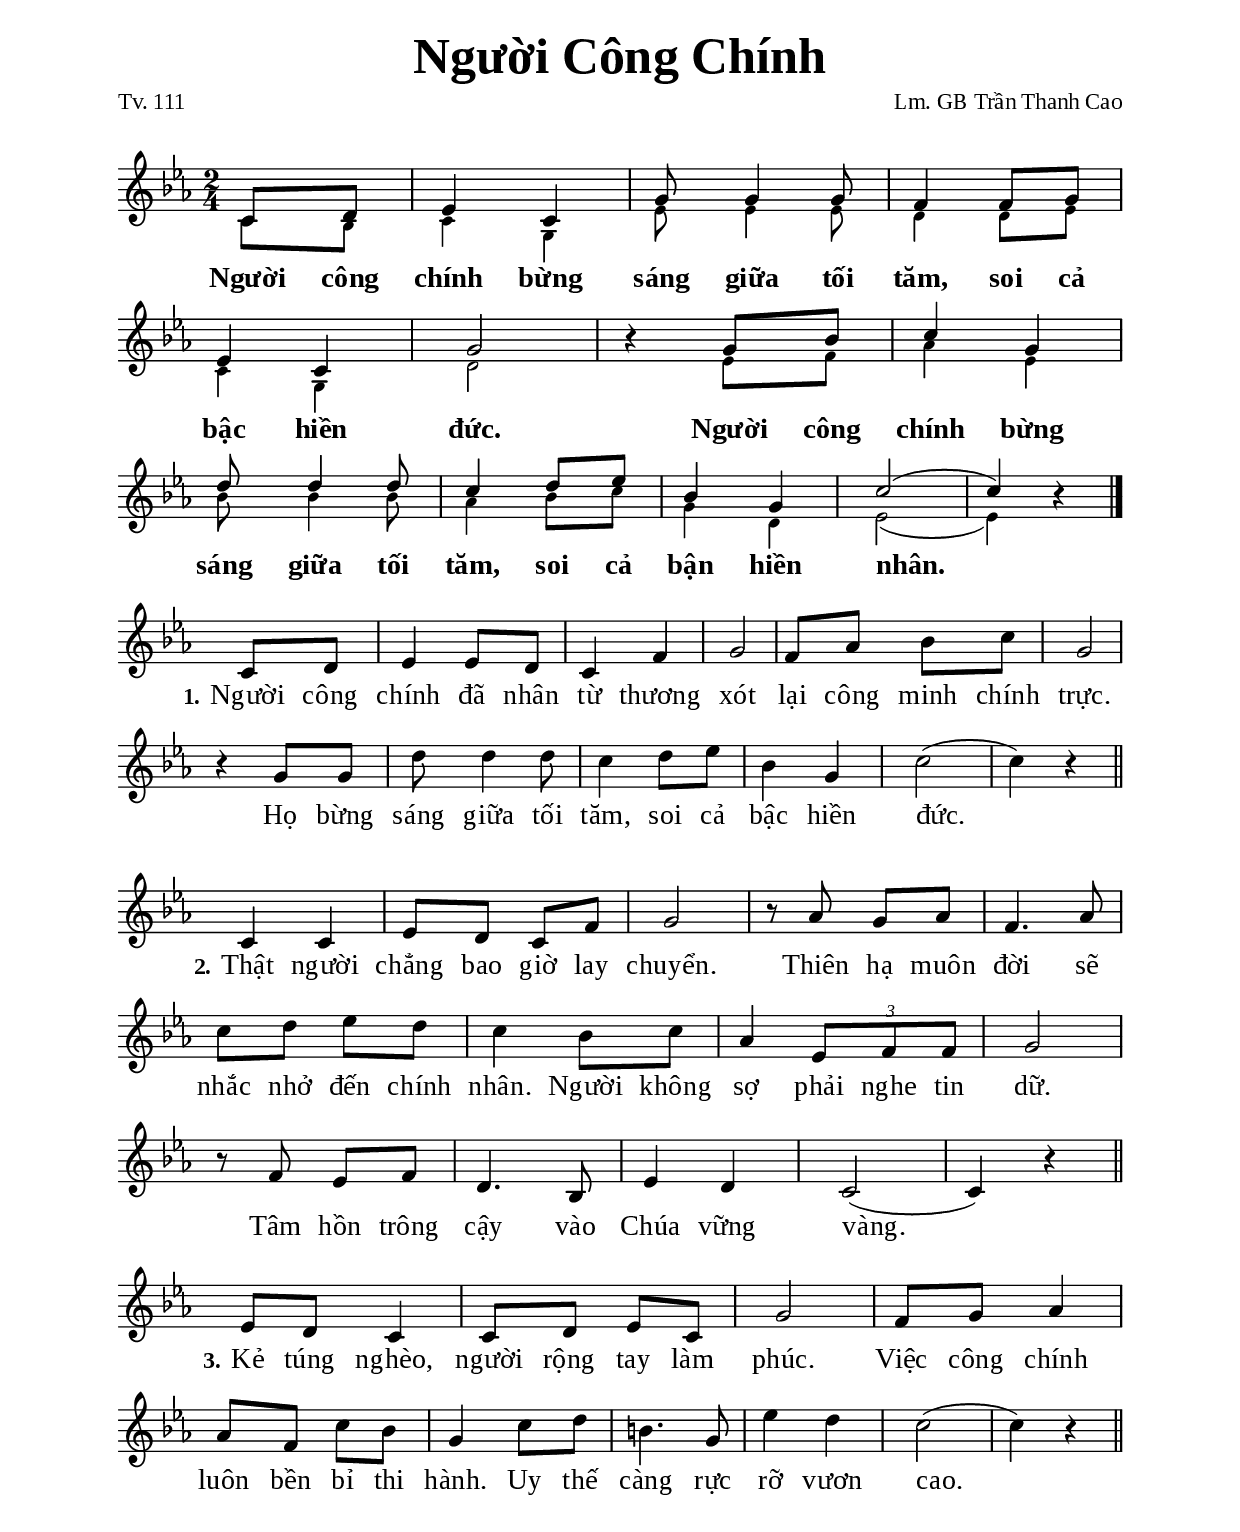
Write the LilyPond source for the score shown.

% Cài đặt chung
\version "2.22.1"
\include "english.ly"

\header {
  title = \markup { \fontsize #3 "Người Công Chính" }
  poet = "Tv. 111"
  composer = "Lm. GB Trần Thanh Cao"
  arranger = " "
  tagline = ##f
}

\paper {
  #(set-paper-size "a4")
  top-margin = 10\mm
  bottom-margin = 10\mm
  left-margin = 20\mm
  right-margin = 20\mm
  indent = #0
  #(define fonts
    (make-pango-font-tree
      "Liberation Serif"
      "Liberation Serif"
      "Liberation Serif"
      (/ 20 20)))
  page-count = #1
}

% Nhạc điệp khúc
nhacDiepKhucSop = \relative c' {
  \partial 4 c8 d |
  ef4 c |
  g'8 g4 g8 |
  f4 f8 g |
  ef4 c |
  g'2 |
  r4 g8 bf |
  c4 g |
  d'8 d4 d8 |
  c4 d8 ef |
  bf4 g |
  c2 ( |
  c4) r \bar "|."
}

nhacDiepKhucBas = \relative c' {
  \partial 4 c8 bf |
  c4 g |
  ef'8 ef4 ef8 |
  d4 d8 ef |
  c4 g |
  d'2 |
  r4 ef8 f |
  af4 ef |
  bf'8 bf4 bf8 |
  af4 bf8 c |
  g4 d |
  ef2 ( |
  ef4) r
}

% Nhạc phiên khúc
nhacPhienKhucMot = \relative c' {
  \partial 4 c8 d |
  ef4 ef8 d |
  c4 f |
  g2 |
  f8 af bf c |
  g2 |
  r4 g8 g |
  d' d4 d8 |
  c4 d8 ef |
  bf4 g |
  c2 ( |
  c4) r \bar "||"
}

nhacPhienKhucHai = \relative c' {
  c4 c |
  ef8 d c f |
  g2 |
  r8 af g af |
  f4. af8 |
  c d ef d |
  c4 bf8 c |
  af4 \tuplet 3/2 { ef8 f f } |
  g2 |
  r8 f ef f |
  d4. bf8 |
  ef4 d |
  c2 ( |
  c4) r \bar "||"
}

nhacPhienKhucBa = \relative c' {
  ef8 d c4 |
  c8 d ef c |
  g'2 |
  f8 g af4 |
  af8 f c' bf |
  g4 c8 d |
  b!4. g8 |
  ef'4 d |
  c2 ( |
  c4) r \bar "||"
}

% Lời điệp khúc
loiDiepKhuc = \lyricmode {
  Người công chính bừng sáng giữa tối tăm,
  soi cả bậc hiền đức.
  Người công chính bừng sáng giữa tối tăm,
  soi cả bận hiền nhân.
}

% Lời phiên khúc
loiPhienKhucMot = \lyricmode {
  \set stanza = #"1."
  Người công chính đã nhân từ thương xót
  lại công minh chính trực.
  Họ bừng sáng giữa tối tăm, soi cả bậc hiền đức.
}

loiPhienKhucHai = \lyricmode {
  \set stanza = #"2."
  Thật người chẳng bao giờ lay chuyển.
  Thiên hạ muôn đời sẽ nhắc nhở đến chính nhân.
  Người không sợ phải nghe tin dữ.
  Tâm hồn trông cậy vào Chúa vững vàng.
}

loiPhienKhucBa = \lyricmode {
  \set stanza = #"3."
  Kẻ túng nghèo, người rộng tay làm phúc.
  Việc công chính luôn bền bỉ thi hành.
  Uy thế càng rực rỡ vươn cao.
}


% Dàn trang
\score {
  \new ChoirStaff <<
    \new Staff = diepKhuc \with {
        \consists "Merge_rests_engraver"
        %\magnifyStaff #(magstep +1)
      }
      <<
      \new Voice = beSop {
        \voiceOne \key ef \major \time 2/4 \nhacDiepKhucSop
      }
      \new Voice = beBas {
        \override NoteHead.font-size = #-2
        \voiceTwo \key ef \major \time 2/4 \nhacDiepKhucBas
      }
    >>
    \new Lyrics \lyricsto beSop \loiDiepKhuc
  >>
  \layout {
    \override Lyrics.LyricText.font-series = #'bold
    \override Lyrics.LyricText.font-size = #+2
    \override Lyrics.LyricSpace.minimum-distance = #3.4
    \override Score.BarNumber.break-visibility = ##(#f #f #f)
    \override Score.SpacingSpanner.uniform-stretching = ##t
  }
}

\score {
  \new ChoirStaff <<
    \new Staff = phienKhuc \with {
        %\magnifyStaff #(magstep +1)
      }
      <<
      \new Voice = beSop {
        \key ef \major \time 2/4 \nhacPhienKhucMot
      }
    >>
    \new Lyrics \lyricsto beSop \loiPhienKhucMot
  >>
  \layout {
    \override Staff.TimeSignature.transparent = ##t
    \override Lyrics.LyricText.font-size = #+2
    \override Lyrics.LyricSpace.minimum-distance = #1.7
    \override Score.BarNumber.break-visibility = ##(#f #f #f)
    \override Score.SpacingSpanner.uniform-stretching = ##t
  }
}

\score {
  \new ChoirStaff <<
    \new Staff = phienKhuc \with {
        %\magnifyStaff #(magstep +1)
      }
      <<
      \new Voice = beSop {
        \key ef \major \time 2/4 \nhacPhienKhucHai
      }
    >>
    \new Lyrics \lyricsto beSop \loiPhienKhucHai
  >>
  \layout {
    \override Staff.TimeSignature.transparent = ##t
    \override Lyrics.LyricText.font-size = #+2
    \override Lyrics.LyricSpace.minimum-distance = #1.6
    \override Score.BarNumber.break-visibility = ##(#f #f #f)
    \override Score.SpacingSpanner.uniform-stretching = ##t
  }
}

\score {
  \new ChoirStaff <<
    \new Staff = phienKhuc \with {
        %\magnifyStaff #(magstep +1)
      }
      <<
      \new Voice = beSop {
        \key ef \major \time 2/4 \nhacPhienKhucBa
      }
    >>
    \new Lyrics \lyricsto beSop \loiPhienKhucBa
  >>
  \layout {
    \override Staff.TimeSignature.transparent = ##t
    \override Lyrics.LyricText.font-size = #+2
    \override Lyrics.LyricSpace.minimum-distance = #1.9
    \override Score.BarNumber.break-visibility = ##(#f #f #f)
    \override Score.SpacingSpanner.uniform-stretching = ##t
  }
}
